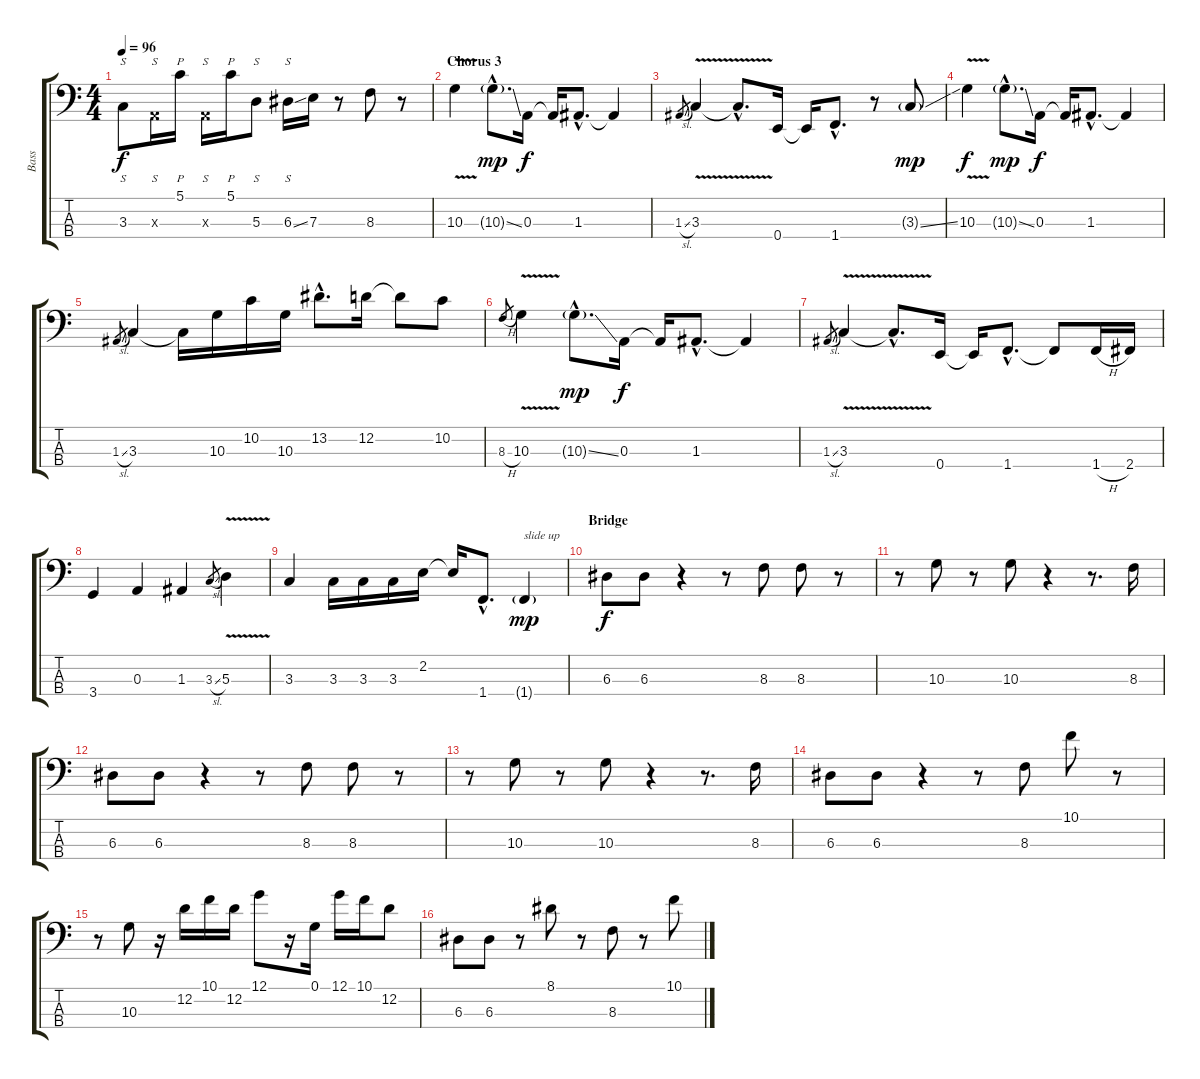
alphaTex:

\track ("Bass" "Bass") {instrument electricbassfinger}
\staff {score tabs}
\tuning (G2 D2 A1 E1) {hide}
\ts (4 4)
\tempo 96
\clef f4
\ks c
3.3.8{s dy f} 0.3{x}.16{s} 5.1.16{p} 0.3{x}.16{s} 5.1.16{p} 5.3.8{s} 6.3{ss}.16{s} 7.3.16 r.8 8.3.8{instrument electricbassfinger} r.8 |
\section ("" "Chorus 3")
10.3{v}.4 10.3{ss g hac}.8{d dy mp} 0.3.16{dy f} 0.3{t}.16 1.3{hac}.8{d} 1.3{t}.4 |
1.3{sl}.8{gr} 3.3{v}.4 3.3{hac t}.8{d} 0.4.16 0.4{t}.16 1.4{hac}.8{d} r.8 3.3{ss g}.8{dy mp} |
10.3{v}.4{dy f} 10.3{ss g hac}.8{d dy mp} 0.3.16{dy f} 0.3{t}.16 1.3{hac}.8{d} 1.3{t}.4 |
1.3{sl}.8{gr} 3.3.4 3.3{t}.16 10.3.16 10.2.16 10.3.16 13.2{hac}.8{d} 12.2.16 12.2{t}.8 10.2.8 |
8.3{h}.8{gr} 10.3{v}.4 10.3{ss g hac}.8{d dy mp} 0.3.16{dy f} 0.3{t}.16 1.3{hac}.8{d} 1.3{t}.4 |
1.3{sl}.8{gr} 3.3{v}.4 3.3{hac t}.8{d} 0.4.16 0.4{t}.16 1.4{hac}.8{d} 1.4{t}.8 1.4{h}.16 2.4.16 |
3.4.4 0.3.4 1.3.4 3.3{sl}.8{gr} 5.3{v}.4 |
3.3.4 3.3.16 3.3.16 3.3.16 2.2.16 2.2{t}.16 1.4{hac}.8{d} 1.4{g}.4{txt "slide up" dy mp} |
\section ("" "Bridge")
6.3.8{dy f} 6.3.8 r.4 r.8 8.3.8 8.3.8 r.8 |
r.8 10.3.8 r.8 10.3.8 r.4 r.8{d} 8.3.16 |
6.3.8 6.3.8 r.4 r.8 8.3.8 8.3.8 r.8 |
r.8 10.3.8 r.8 10.3.8 r.4 r.8{d} 8.3.16 |
6.3.8 6.3.8 r.4 r.8 8.3.8 10.1.8 r.8 |
r.8 10.3.8 r.16 12.2.16 10.1.16 12.2.16 12.1.8 r.16 0.1.16 12.1.16 10.1.16 12.2.8 |
6.3.8 6.3.8 r.8 8.1.8 r.8 8.3.8 r.8 10.1.8
